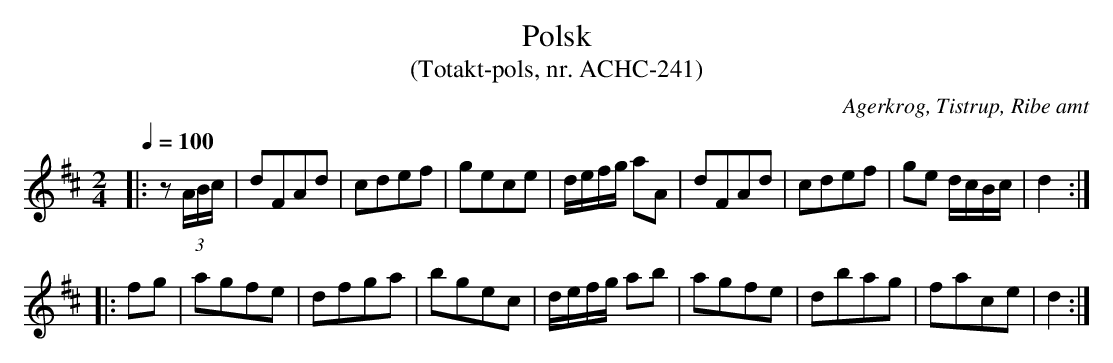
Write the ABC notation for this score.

X:1
T:Polsk
T:(Totakt-pols, nr. ACHC-241)
O:Agerkrog, Tistrup, Ribe amt
M:2/4
L:1/8
Q:1/4=100
K:D
|: z(3A/B/c/ | dFAd | cdef | gece | d/e/f/g/ aA | dFAd | cdef | ge d/c/B/c/ | d2 :|
|: fg | agfe | dfga | bgec | d/e/f/g/ ab | agfe | dbag | face | d2  :|
